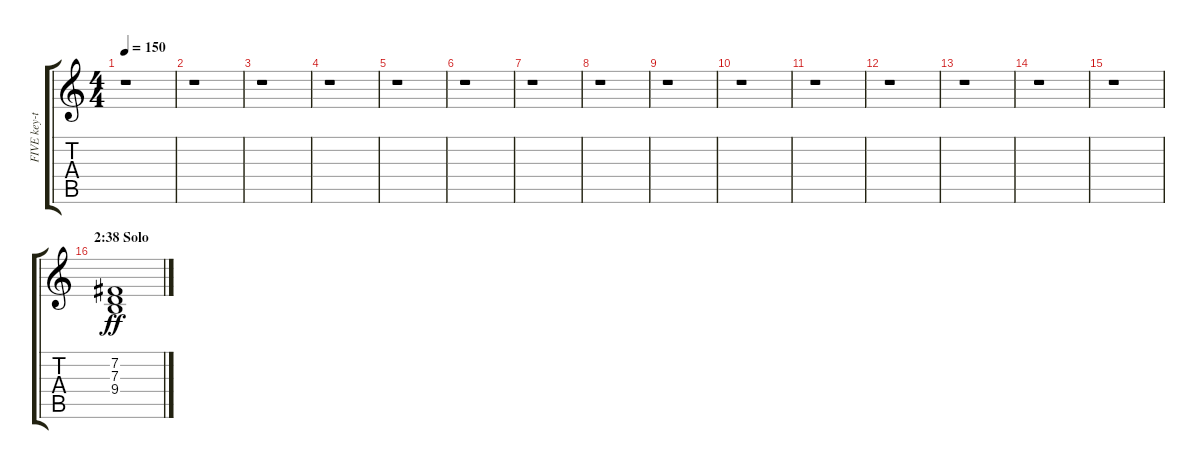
\track ("FIVE key-tones? Really?" "FIVE key-t") {instrument choiraahs}
\staff {score tabs}
\tuning (E4 B3 G3 D3 A2 E2) {hide}
\ts (4 4)
\tempo 150
\clef g2
\ks c
r.1{dy ff} |
r.1 |
r.1 |
r.1 |
r.1 |
r.1 |
r.1 |
r.1 |
r.1 |
r.1 |
r.1 |
r.1 |
r.1 |
r.1 |
r.1 |
\section ("" "2:38 Solo")
(7.2 7.3 9.4).1
